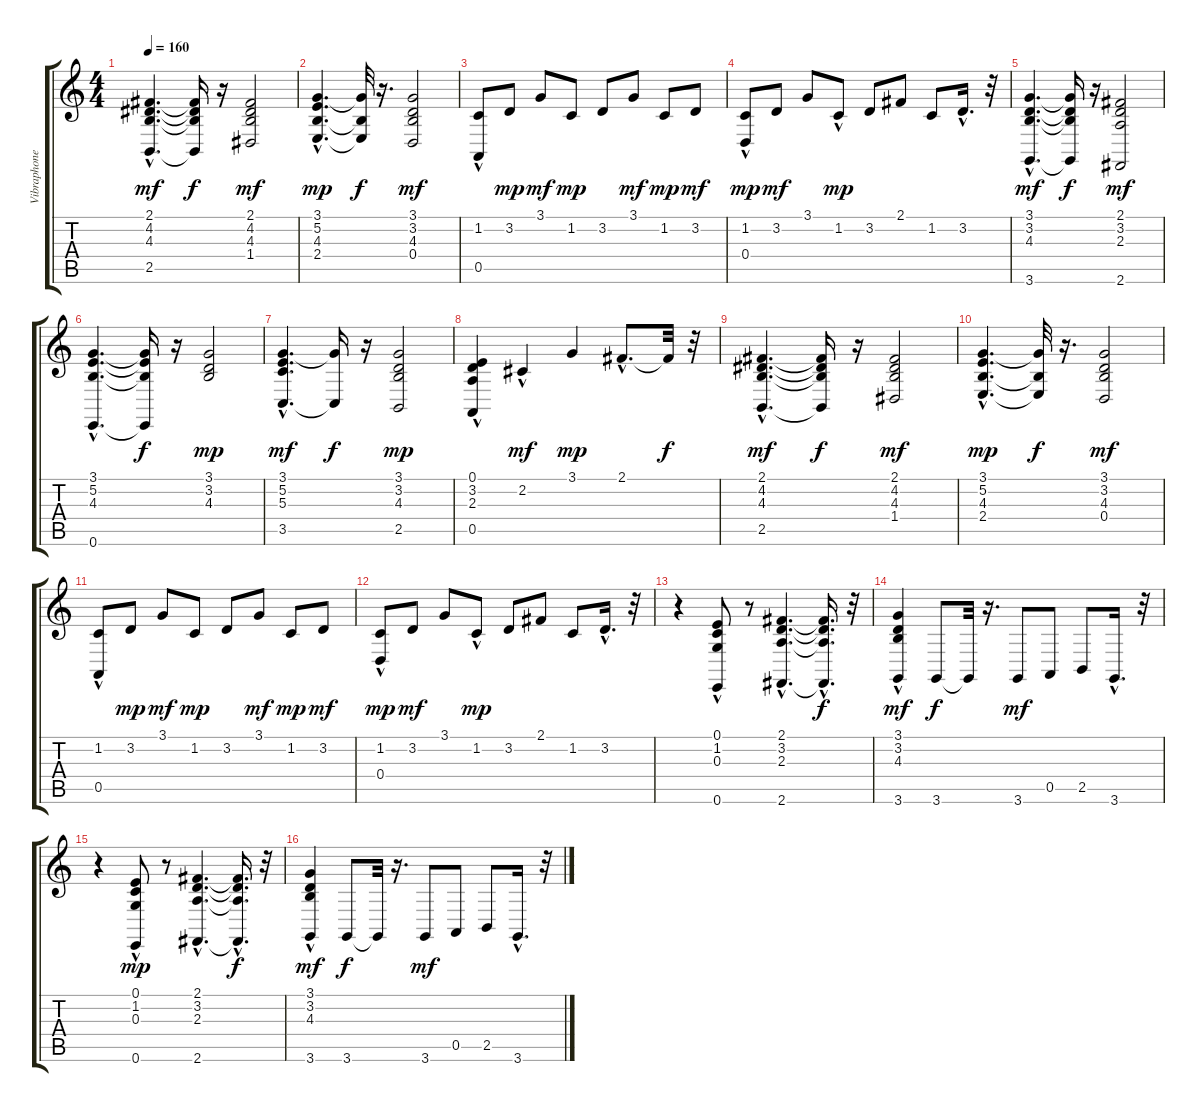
\track ("Vibraphone" "Vibraphone") {instrument vibraphone}
\staff {score tabs}
\tuning (E4 B3 G3 D3 A2 E2) {hide}
\ts (4 4)
\tempo 160
\clef g2
\ks c
(2.1{hac} 4.2{hac} 4.3{hac} 2.5{hac}).4{d dy mf} (2.1{t} 4.2{t} 4.3{t} 2.5{t}).16{dy f} r.16 (2.1 4.2 4.3 1.4).2{dy mf} |
(3.1{hac} 5.2{hac} 4.3{hac} 2.4{hac}).4{d dy mp} (3.1{t} 4.3{t} 2.4{t}).32{dy f} r.16{d} (3.1 3.2 4.3 0.4).2{dy mf} |
(1.2{hac} 0.5{hac}).8 3.2.8{dy mp} 3.1.8{dy mf} 1.2.8{dy mp} 3.2.8 3.1.8{dy mf} 1.2.8{dy mp} 3.2.8{dy mf} |
(1.2 0.4{hac}).8{dy mp} 3.2.8{dy mf} 3.1.8 1.2{hac}.8{dy mp} 3.2.8 2.1.8 1.2.8 3.2{hac}.16{d} r.32 |
(3.1{hac} 3.2{hac} 4.3{hac} 3.6{hac}).4{d dy mf} (3.1{t} 3.2{t} 4.3{t} 3.6{t}).16{dy f} r.16 (2.1 3.2 2.3 2.6).2{dy mf} |
(3.1{hac} 5.2{hac} 4.3{hac} 0.6{hac}).4{d} (3.1{t} 5.2{t} 4.3{t} 0.6{t}).16{dy f} r.16 (3.1 3.2 4.3).2{dy mp} |
(3.1{hac} 5.2{hac} 5.3{hac} 3.5{hac}).4{d dy mf} (3.1{t} 3.5{t}).16{dy f} r.16 (3.1 3.2 4.3 2.5).2{dy mp} |
(0.1 3.2 2.3 0.5{hac}).4 2.2{hac}.4{dy mf} 3.1.4{dy mp} 2.1{hac}.8{d} 2.1{t}.32{dy f} r.32 |
(2.1{hac} 4.2{hac} 4.3{hac} 2.5{hac}).4{d dy mf} (2.1{t} 4.2{t} 4.3{t} 2.5{t}).16{dy f} r.16 (2.1 4.2 4.3 1.4).2{dy mf} |
(3.1{hac} 5.2{hac} 4.3{hac} 2.4{hac}).4{d dy mp} (3.1{t} 4.3{t} 2.4{t}).32{dy f} r.16{d} (3.1 3.2 4.3 0.4).2{dy mf} |
(1.2{hac} 0.5{hac}).8 3.2.8{dy mp} 3.1.8{dy mf} 1.2.8{dy mp} 3.2.8 3.1.8{dy mf} 1.2.8{dy mp} 3.2.8{dy mf} |
(1.2 0.4{hac}).8{dy mp} 3.2.8{dy mf} 3.1.8 1.2{hac}.8{dy mp} 3.2.8 2.1.8 1.2.8 3.2{hac}.16{d} r.32 |
r.4 (0.1{hac} 1.2{hac} 0.3{hac} 0.6).8 r.8 (2.1{hac} 3.2{hac} 2.3{hac} 2.6{hac}).4{d} (2.1{hac t} 3.2{hac t} 2.3{hac t} 2.6{hac t}).16{d dy f} r.32 |
(3.1{hac} 3.2{hac} 4.3{hac} 3.6{hac}).4{dy mf} 3.6.8{dy f} 3.6{t}.32 r.16{d} 3.6.8{dy mf} 0.5.8 2.5.8 3.6{hac}.16{d} r.32 |
r.4 (0.1{hac} 1.2{hac} 0.3{hac} 0.6).8{dy mp} r.8 (2.1{hac} 3.2{hac} 2.3{hac} 2.6{hac}).4{d} (2.1{hac t} 3.2{hac t} 2.3{hac t} 2.6{hac t}).16{d dy f} r.32 |
(3.1{hac} 3.2{hac} 4.3{hac} 3.6{hac}).4{dy mf} 3.6.8{dy f} 3.6{t}.32 r.16{d} 3.6.8{dy mf} 0.5.8 2.5.8 3.6{hac}.16{d} r.32
